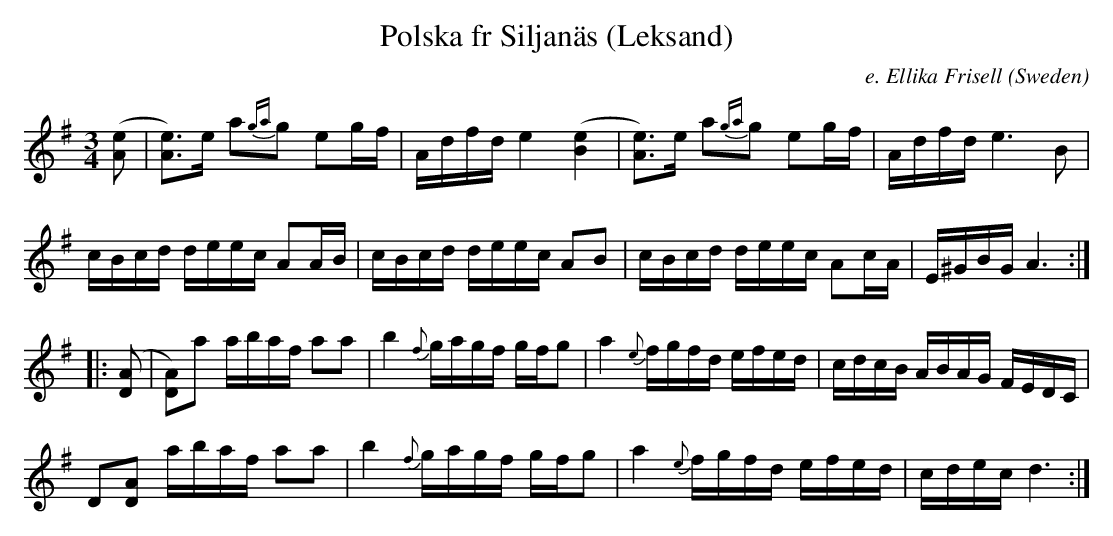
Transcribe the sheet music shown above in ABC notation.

X:1
T:Polska fr Siljan\"as (Leksand)
O:Sweden
M:3/4
L:1/16
C:e. Ellika Frisell
K:ADor
([e2A2]|\
[e3A3])e a2{ga}g2 e2gf|Adfd e4 ([e4B4]|\
[e3A3])e a2{ga}g2 e2gf|Adfd e6 B2|
cBcd deec A2AB|cBcd deec A2B2|\
cBcd deec A2cA|E^GBG A6 ::
([A2D2]|\
[A2D2])a2 abaf a2a2|b4 {f}gagf gfg2|\
a4 {e}fgfd efed|cdcB ABAG FEDC|
D2[A2D2] abaf a2a2|b4 {f}gagf gfg2|\
a4 {e}fgfd efed|cdec d6:|
